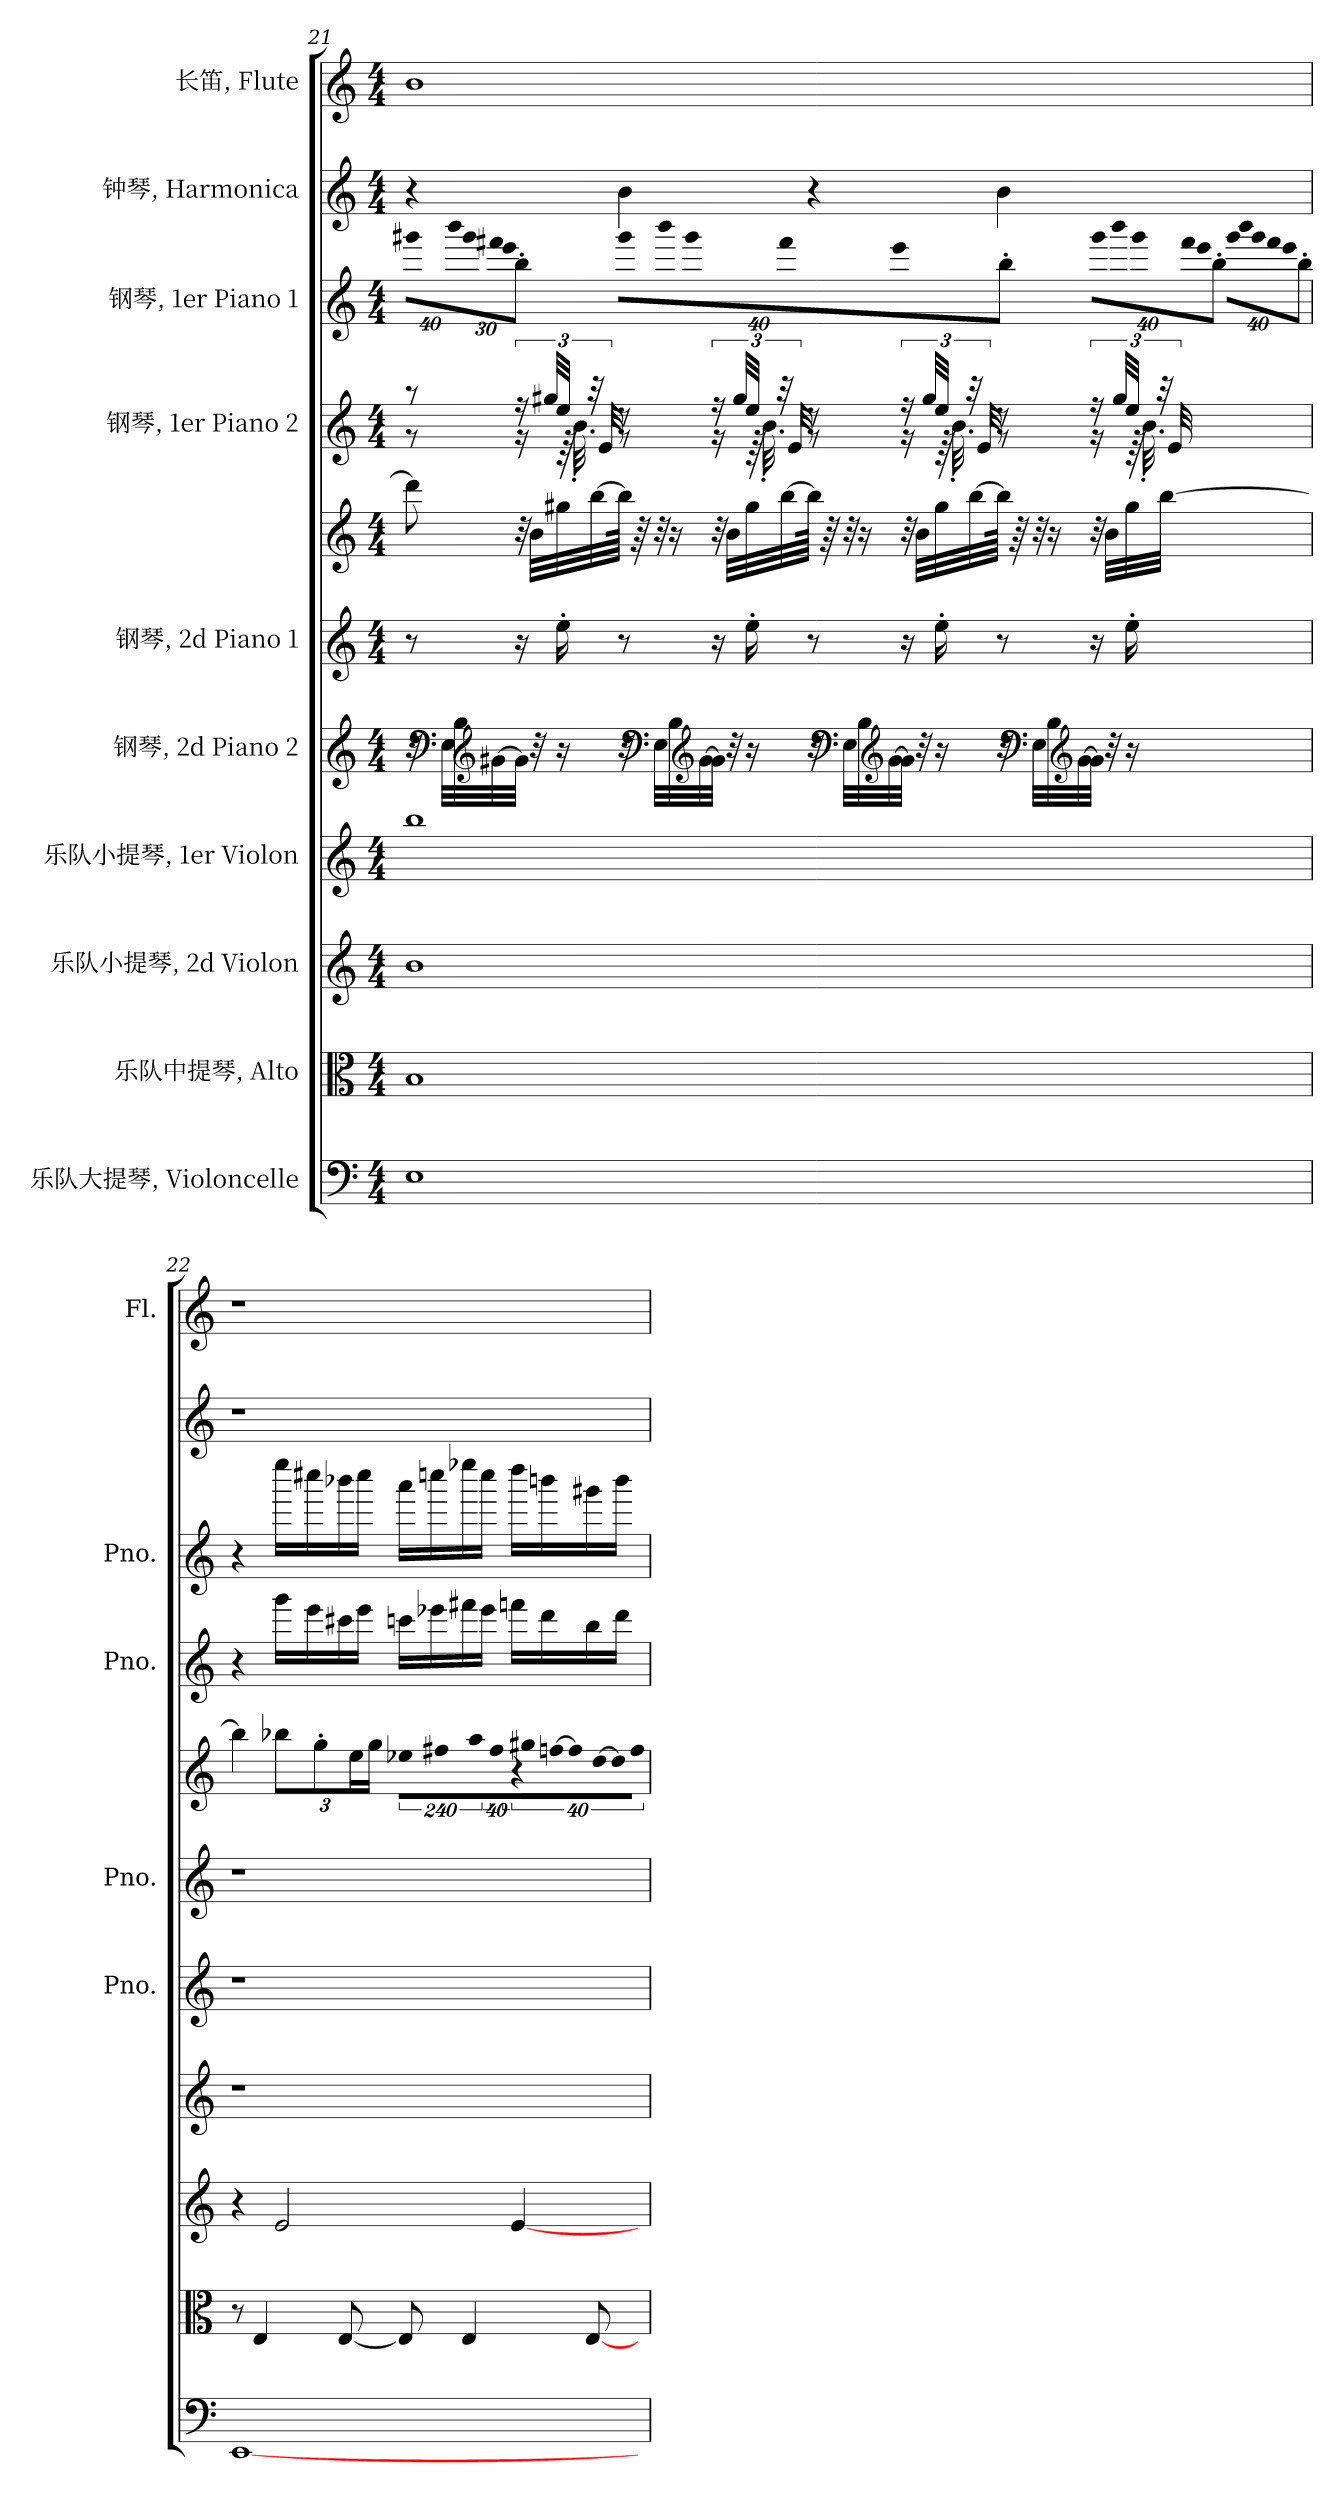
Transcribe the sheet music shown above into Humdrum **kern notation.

**kern	**kern	**kern	**kern	**kern	**kern	**kern	**kern	**kern	**kern	**kern
*part10	*part9	*part8	*part7	*part6	*part5	*part5	*part4	*part3	*part2	*part1
*staff11	*staff10	*staff9	*staff8	*staff7	*staff6	*staff5	*staff4	*staff3	*staff2	*staff1
*I"乐队大提琴, Violoncelle	*I"乐队中提琴, Alto	*I"乐队小提琴, 2d Violon	*I"乐队小提琴, 1er Violon	*I"钢琴, 2d Piano 2	*I"钢琴, 2d Piano 1	*	*I"钢琴, 1er Piano 2	*I"钢琴, 1er Piano 1	*I"钟琴, Harmonica	*I"长笛, Flute
*	*	*	*	*I'Pno.	*I'Pno.	*	*I'Pno.	*I'Pno.	*	*I'Fl.
!!LO:PB:g=z
*clefF4	*clefC3	*clefG2	*clefG2	*clefG2	*clefG2	*clefG2	*clefG2	*clefG2	*clefG2	*clefG2
*	*	*	*	*	*	*	*	*	*ITrd-14c-24	*
*k[]	*k[]	*k[]	*k[]	*k[]	*k[]	*k[]	*k[]	*k[]	*k[]	*k[]
*M4/4	*M4/4	*M4/4	*M4/4	*M4/4	*M4/4	*M4/4	*M4/4	*M4/4	*M4/4	*M4/4
*MM66	*MM66	*MM66	*MM66	*MM66	*MM66	*MM66	*MM66	*MM66	*MM66	*MM66
=21	=21	=21	=21	=21	=21	=21	=21	=21	=21	=21
*	*	*	*	*	*	*	*^	*	*	*
*	*	*	*	*	*	*	*	*	*Xbrackettup	*	*
!	!	!	!	!	!	!	!	!	!LO:N:vis=32	!	!
1E	1B	1b	1bb	32r	8r	8ddd\]	8r	8r	640%23ggg#X\LLL	4r	1b
*	*	*	*	*clefF4	*	*	*	*	*	*	*
.	.	.	.	32E\LLL	.	.	.	.	.	.	.
!	!	!	!	!	!	!	!	!	!LO:N:vis=32	!	!
.	.	.	.	.	.	.	.	.	640%23bbb\	.	.
.	.	.	.	32B\	.	.	.	.	.	.	.
!	!	!	!	!	!	!	!	!	!LO:N:vis=256%9	!	!
.	.	.	.	.	.	.	.	.	960%17ggg#\L	.	.
!	!	!	!	!	!	!	!	!	!LO:N:vis=256%9	!	!
.	.	.	.	.	.	.	.	.	960%17fff#X\	.	.
*	*	*	*	*clefG2	*	*	*	*	*	*	*
.	.	.	.	[32g#X\	.	.	.	.	.	.	.
!	!	!	!	!	!	!	!	!	!LO:N:vis=256%9	!	!
.	.	.	.	.	.	.	.	.	960%17eee\JJJ	.	.
.	.	.	.	32g#\JJJ]	16r	32r	24r	16r	8bb'\J	.	.
.	.	.	.	32r	.	32b\LLL	.	.	.	.	.
.	.	.	.	.	.	.	48gg#X/LLL	.	.	.	.
.	.	.	.	16r	16ee'\	32gg#X\	48ee/JJJ	64r	.	.	.
.	.	.	.	.	.	.	.	32.b'\	.	.	.
.	.	.	.	.	.	.	48r	.	.	.	.
.	.	.	.	.	.	[32bb\	.	.	.	.	.
.	.	.	.	.	.	.	48e/	.	.	.	.
!	!	!	!	!	!	!	!	!	!LO:N:vis=32	!	!
.	.	.	.	32r	8r	64bb\JJJk]	8r	8r	640%23ggg#\LLL	4bbb\	.
.	.	.	.	.	.	64r	.	.	.	.	.
*	*	*	*	*clefF4	*	*	*	*	*	*	*
.	.	.	.	32E\LLL	.	32r	.	.	.	.	.
!	!	!	!	!	!	!	!	!	!LO:N:vis=32	!	!
.	.	.	.	.	.	.	.	.	640%23bbb\	.	.
.	.	.	.	32B\	.	16r	.	.	.	.	.
!	!	!	!	!	!	!	!	!	!LO:N:vis=256%9	!	!
.	.	.	.	.	.	.	.	.	960%17ggg#\L	.	.
!	!	!	!	!	!	!	!	!	!LO:N:vis=256%9	!	!
.	.	.	.	.	.	.	.	.	960%17fff#\	.	.
*	*	*	*	*clefG2	*	*	*	*	*	*	*
.	.	.	.	[32g#\	.	.	.	.	.	.	.
!	!	!	!	!	!	!	!	!	!LO:N:vis=256%9	!	!
.	.	.	.	.	.	.	.	.	960%17eee\JJJ	.	.
.	.	.	.	32g#\JJJ]	16r	32r	24r	16r	8bb'\J	.	.
.	.	.	.	32r	.	32b\LLL	.	.	.	.	.
.	.	.	.	.	.	.	48gg#/LLL	.	.	.	.
.	.	.	.	16r	16ee'\	32gg#\	48ee/JJJ	64r	.	.	.
.	.	.	.	.	.	.	.	32.b'\	.	.	.
.	.	.	.	.	.	.	48r	.	.	.	.
.	.	.	.	.	.	[32bb\	.	.	.	.	.
.	.	.	.	.	.	.	48e/	.	.	.	.
!	!	!	!	!	!	!	!	!	!LO:N:vis=32	!	!
.	.	.	.	32r	8r	64bb\JJJk]	8r	8r	640%23ggg#\LLL	4r	.
.	.	.	.	.	.	64r	.	.	.	.	.
*	*	*	*	*clefF4	*	*	*	*	*	*	*
.	.	.	.	32E\LLL	.	32r	.	.	.	.	.
!	!	!	!	!	!	!	!	!	!LO:N:vis=32	!	!
.	.	.	.	.	.	.	.	.	640%23bbb\	.	.
.	.	.	.	32B\	.	16r	.	.	.	.	.
!	!	!	!	!	!	!	!	!	!LO:N:vis=256%9	!	!
.	.	.	.	.	.	.	.	.	960%17ggg#\L	.	.
!	!	!	!	!	!	!	!	!	!LO:N:vis=256%9	!	!
.	.	.	.	.	.	.	.	.	960%17fff#\	.	.
*	*	*	*	*clefG2	*	*	*	*	*	*	*
.	.	.	.	[32g#\	.	.	.	.	.	.	.
!	!	!	!	!	!	!	!	!	!LO:N:vis=256%9	!	!
.	.	.	.	.	.	.	.	.	960%17eee\JJJ	.	.
.	.	.	.	32g#\JJJ]	16r	32r	24r	16r	8bb'\J	.	.
.	.	.	.	32r	.	32b\LLL	.	.	.	.	.
.	.	.	.	.	.	.	48gg#/LLL	.	.	.	.
.	.	.	.	16r	16ee'\	32gg#\	48ee/JJJ	64r	.	.	.
.	.	.	.	.	.	.	.	32.b'\	.	.	.
.	.	.	.	.	.	.	48r	.	.	.	.
.	.	.	.	.	.	[32bb\	.	.	.	.	.
.	.	.	.	.	.	.	48e/	.	.	.	.
!	!	!	!	!	!	!	!	!	!LO:N:vis=32	!	!
.	.	.	.	32r	8r	64bb\JJJk]	8r	8r	640%23ggg#\LLL	4bbb\	.
.	.	.	.	.	.	64r	.	.	.	.	.
*	*	*	*	*clefF4	*	*	*	*	*	*	*
.	.	.	.	32E\LLL	.	32r	.	.	.	.	.
!	!	!	!	!	!	!	!	!	!LO:N:vis=32	!	!
.	.	.	.	.	.	.	.	.	640%23bbb\	.	.
.	.	.	.	32B\	.	16r	.	.	.	.	.
!	!	!	!	!	!	!	!	!	!LO:N:vis=256%9	!	!
.	.	.	.	.	.	.	.	.	960%17ggg#\L	.	.
!	!	!	!	!	!	!	!	!	!LO:N:vis=256%9	!	!
.	.	.	.	.	.	.	.	.	960%17fff#\	.	.
*	*	*	*	*clefG2	*	*	*	*	*	*	*
.	.	.	.	[32g#\	.	.	.	.	.	.	.
!	!	!	!	!	!	!	!	!	!LO:N:vis=256%9	!	!
.	.	.	.	.	.	.	.	.	960%17eee\JJJ	.	.
.	.	.	.	32g#\JJJ]	16r	32r	24r	16r	8bb'\J	.	.
.	.	.	.	32r	.	32b\LLL	.	.	.	.	.
.	.	.	.	.	.	.	48gg#/LLL	.	.	.	.
.	.	.	.	16r	16ee'\	32gg#\	48ee/JJJ	64r	.	.	.
.	.	.	.	.	.	.	.	32.b'\	.	.	.
.	.	.	.	.	.	.	48r	.	.	.	.
.	.	.	.	.	.	[32bb\JJJ	.	.	.	.	.
.	.	.	.	.	.	.	48e/	.	.	.	.
*	*	*	*	*	*	*	*v	*v	*	*	*
!!LO:PB:g=z
=22	=22	=22	=22	=22	=22	=22	=22	=22	=22	=22
*	*	*	*	*	*	*	*	*	*	*MM70
[1EE	8r	4r	1r	1r	1r	4bb\]	4r	4r	1r	1r
.	4E/	.	.	.	.	.	.	.	.	.
*	*	*	*	*	*	*Xbrackettup	*	*	*	*
.	.	2e/	.	.	.	12bb-X\L	16ggg\LL	16eeee\LL	.	.
.	.	.	.	.	.	.	16eee\	16cccc#X\	.	.
.	.	.	.	.	.	12gg'\	.	.	.	.
.	[8E/	.	.	.	.	.	16ccc#X\	16bbb-X\	.	.
.	.	.	.	.	.	24ee\L	.	.	.	.
.	.	.	.	.	.	.	16eee\JJ	16cccc#\JJ	.	.
.	.	.	.	.	.	24gg\JJ	.	.	.	.
*	*	*	*	*	*	*brackettup	*	*	*	*
!	!	!	!	!	!	!LO:N:vis=16	!	!	!	!
.	8E/]	.	.	.	.	1920%137ee-X\LL	16cccn\LL	16aaa\LL	.	.
.	.	.	.	.	.	.	16eee-X\	16ccccn\	.	.
!	!	!	!	!	!	!LO:N:vis=16	!	!	!	!
.	.	.	.	.	.	1920%137ff#X\	.	.	.	.
.	4E/	.	.	.	.	.	16fff#X\	16eeee-X\	.	.
!	!	!	!	!	!	!LO:N:vis=16	!	!	!	!
.	.	.	.	.	.	1920%137aa\	.	.	.	.
.	.	.	.	.	.	.	16eee-\JJ	16cccc\JJ	.	.
!	!	!	!	!	!	!LO:N:vis=32	!	!	!	!
.	.	.	.	.	.	640%23ff#\JJk	.	.	.	.
!	!	!	!	!	!	!LO:N:vis=32	!	!	!	!
.	.	[4e/	.	.	.	640%23r	16fffn\LL	16dddd\LL	.	.
!	!	!	!	!	!	!LO:N:vis=32	!	!	!	!
.	.	.	.	.	.	640%23gg#X\LLL	.	.	.	.
.	.	.	.	.	.	.	16ddd\	16bbbn\	.	.
!	!	!	!	!	!	!LO:N:vis=32	!	!	!	!
.	.	.	.	.	.	[640%23ffn\	.	.	.	.
!	!	!	!	!	!	!LO:N:vis=32	!	!	!	!
.	.	.	.	.	.	640%23ff\]	.	.	.	.
.	[8E/	.	.	.	.	.	16bb\	16ggg#X\	.	.
!	!	!	!	!	!	!LO:N:vis=32	!	!	!	!
.	.	.	.	.	.	[640%23dd\	.	.	.	.
!	!	!	!	!	!	!LO:N:vis=32	!	!	!	!
.	.	.	.	.	.	640%23dd\]	.	.	.	.
.	.	.	.	.	.	.	16ddd\JJ	16bbb\JJ	.	.
!	!	!	!	!	!	!LO:N:vis=32	!	!	!	!
.	.	.	.	.	.	640%23ff\JJJ	.	.	.	.
640ryy	640ryy	640ryy	640ryy	640ryy	640ryy	.	640ryy	640ryy	640ryy	640ryy
=	=	=	=	=	=	=	=	=	=	=
*-	*-	*-	*-	*-	*-	*-	*-	*-	*-	*-
